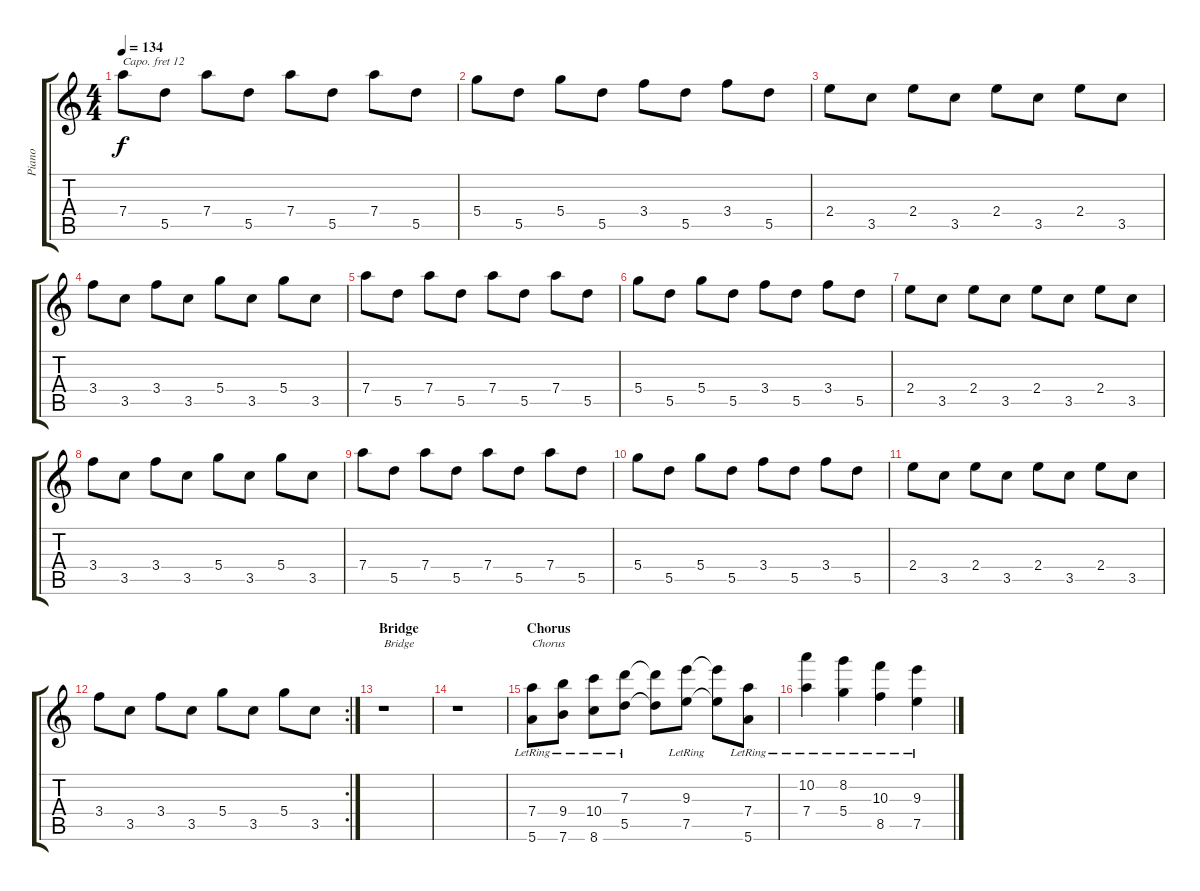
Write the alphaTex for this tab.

\track ("Piano" "Piano") {instrument acousticgrandpiano}
\staff {score tabs}
\capo 12
\tuning (E5 B4 G4 D4 A3 E3) {hide}
\ts (4 4)
\tempo 134
\clef g2
\ks c
7.4.8{dy f} 5.5.8 7.4.8 5.5.8 7.4.8 5.5.8 7.4.8 5.5.8 |
5.4.8 5.5.8 5.4.8 5.5.8 3.4.8 5.5.8 3.4.8 5.5.8 |
2.4.8 3.5.8 2.4.8 3.5.8 2.4.8 3.5.8 2.4.8 3.5.8 |
3.4.8 3.5.8 3.4.8 3.5.8 5.4.8 3.5.8 5.4.8 3.5.8 |
7.4.8 5.5.8 7.4.8 5.5.8 7.4.8 5.5.8 7.4.8 5.5.8 |
5.4.8 5.5.8 5.4.8 5.5.8 3.4.8 5.5.8 3.4.8 5.5.8 |
2.4.8 3.5.8 2.4.8 3.5.8 2.4.8 3.5.8 2.4.8 3.5.8 |
3.4.8 3.5.8 3.4.8 3.5.8 5.4.8 3.5.8 5.4.8 3.5.8 |
7.4.8 5.5.8 7.4.8 5.5.8 7.4.8 5.5.8 7.4.8 5.5.8 |
5.4.8 5.5.8 5.4.8 5.5.8 3.4.8 5.5.8 3.4.8 5.5.8 |
2.4.8 3.5.8 2.4.8 3.5.8 2.4.8 3.5.8 2.4.8 3.5.8 |
\rc 2
3.4.8 3.5.8 3.4.8 3.5.8 5.4.8 3.5.8 5.4.8 3.5.8 |
\section ("" "Bridge")
r.1{txt "Bridge"} |
r.1 |
\section ("" "Chorus")
(7.4{lr} 5.6{lr}).8{txt "Chorus"} (9.4{lr} 7.6{lr}).8 (10.4{lr} 8.6{lr}).8 (7.3{lr} 5.5{lr}).8 (7.3{t} 5.5{t}).8 (9.3{lr} 7.5{lr}).8 (9.3{t} 7.5{t}).8 (7.4{lr} 5.6{lr}).8 |
(10.2{lr} 7.4).4 (8.2{lr} 5.4).4 (10.3{lr} 8.5).4 (9.3{lr} 7.5).4
